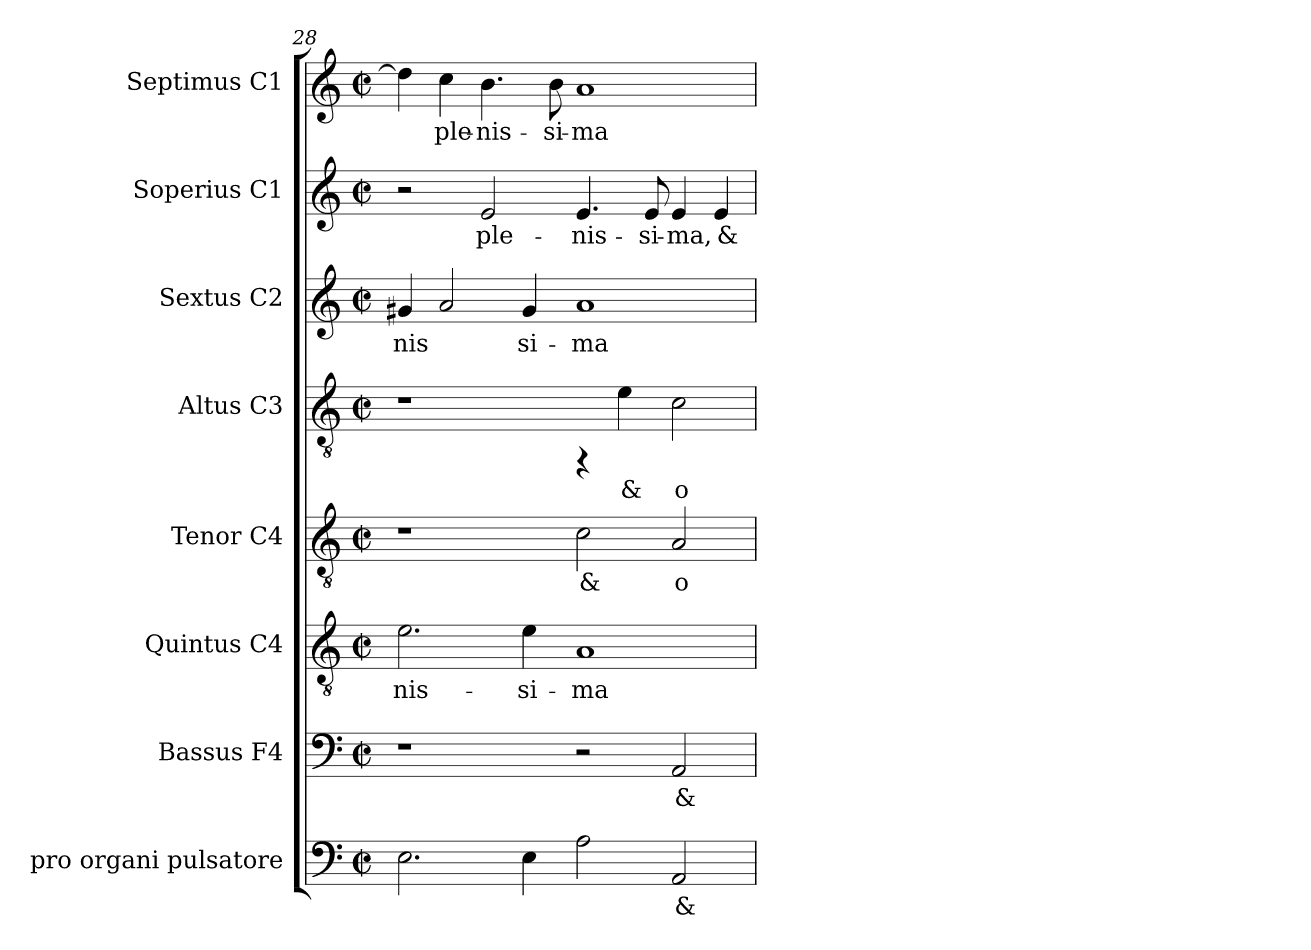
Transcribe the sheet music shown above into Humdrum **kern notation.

**kern	**text	**kern	**text	**kern	**text	**kern	**text	**kern	**text	**kern	**text	**kern	**text	**kern	**text
*part8	*part8	*part7	*part7	*part6	*part6	*part5	*part5	*part4	*part4	*part3	*part3	*part2	*part2	*part1	*part1
*staff8	*staff8	*staff7	*staff7	*staff6	*staff6	*staff5	*staff5	*staff4	*staff4	*staff3	*staff3	*staff2	*staff2	*staff1	*staff1
*I"pro organi  pulsatore	*	*I"Bassus  F4	*	*I"Quintus  C4	*	*I"Tenor  C4	*	*I"Altus  C3	*	*I"Sextus  C2	*	*I"Soperius  C1	*	*I"Septimus  C1	*
*clefF4	*	*clefF4	*	*clefGv2	*	*clefGv2	*	*clefGv2	*	*clefG2	*	*clefG2	*	*clefG2	*
*k[]	*	*k[]	*	*k[]	*	*k[]	*	*k[]	*	*k[]	*	*k[]	*	*k[]	*
*C:	*	*C:	*	*C:	*	*C:	*	*C:	*	*C:	*	*C:	*	*C:	*
*M2/2	*	*M2/2	*	*M2/2	*	*M2/2	*	*M2/2	*	*M2/2	*	*M2/2	*	*M2/2	*
*met(c|)	*	*met(c|)	*	*met(c|)	*	*met(c|)	*	*met(c|)	*	*met(c|)	*	*met(c|)	*	*met(c|)	*
=28	=28	=28	=28	=28	=28	=28	=28	=28	=28	=28	=28	=28	=28	=28	=28
!	!LO:LY:a:cj	!	!	!	!LO:LY:b:cj	!	!	!	!	!	!LO:LY:b:cj	!	!	!	!LO:LY:b:rj
2.E\	.	1r	.	2.e\	-nis-	1r	.	1r	.	4g#X/	-nis-	2r	.	4dd\]	.
!	!	!	!	!	!	!	!	!	!	!	!LO:LY:b:cj	!	!	!	!LO:LY:b:rj
.	.	.	.	.	.	.	.	.	.	2a/	--	.	.	4cc\	ple-
!	!	!	!	!	!	!	!	!	!	!	!	!	!LO:LY:b:cj	!	!LO:LY:b:rj
.	.	.	.	.	.	.	.	.	.	.	.	2e/	ple-	4.b\	-nis-
!	!LO:LY:a:cj	!	!	!	!LO:LY:b:cj	!	!	!	!	!	!LO:LY:b:cj	!	!	!	!
4E\	.	.	.	4e\	-si-	.	.	.	.	4g#/	-si-	.	.	.	.
!	!	!	!	!	!	!	!	!	!	!	!	!	!	!	!LO:LY:b:rj
.	.	.	.	.	.	.	.	.	.	.	.	.	.	8b\	-si-
!	!LO:LY:a:cj	!	!	!	!LO:LY:b:cj	!	!LO:LY:b:rj	!	!	!	!LO:LY:b:cj	!	!LO:LY:b:cj	!	!LO:LY:b:rj
2A\	.	2r	.	1A	-ma	2c\	&	4rFF	.	1a	-ma	4.e/	-nis-	1a	-ma
!	!	!	!	!	!	!	!	!	!LO:LY:b:rj	!	!	!	!	!	!
.	.	.	.	.	.	.	.	4e\	&	.	.	.	.	.	.
!	!	!	!	!	!	!	!	!	!	!	!	!	!LO:LY:b:cj	!	!
.	.	.	.	.	.	.	.	.	.	.	.	8e/	-si-	.	.
!	!LO:LY:a:cj	!	!LO:LY:b:cj	!	!	!	!LO:LY:b:rj	!	!LO:LY:b:rj	!	!	!	!LO:LY:b:cj	!	!
2AA/	&	2AA/	&	.	.	2A/	o-	2c\	o-	.	.	4e/	-ma,	.	.
!	!	!	!	!	!	!	!	!	!	!	!	!	!LO:LY:b:cj	!	!
.	.	.	.	.	.	.	.	.	.	.	.	4e/	&	.	.
=	=	=	=	=	=	=	=	=	=	=	=	=	=	=	=
*-	*-	*-	*-	*-	*-	*-	*-	*-	*-	*-	*-	*-	*-	*-	*-
